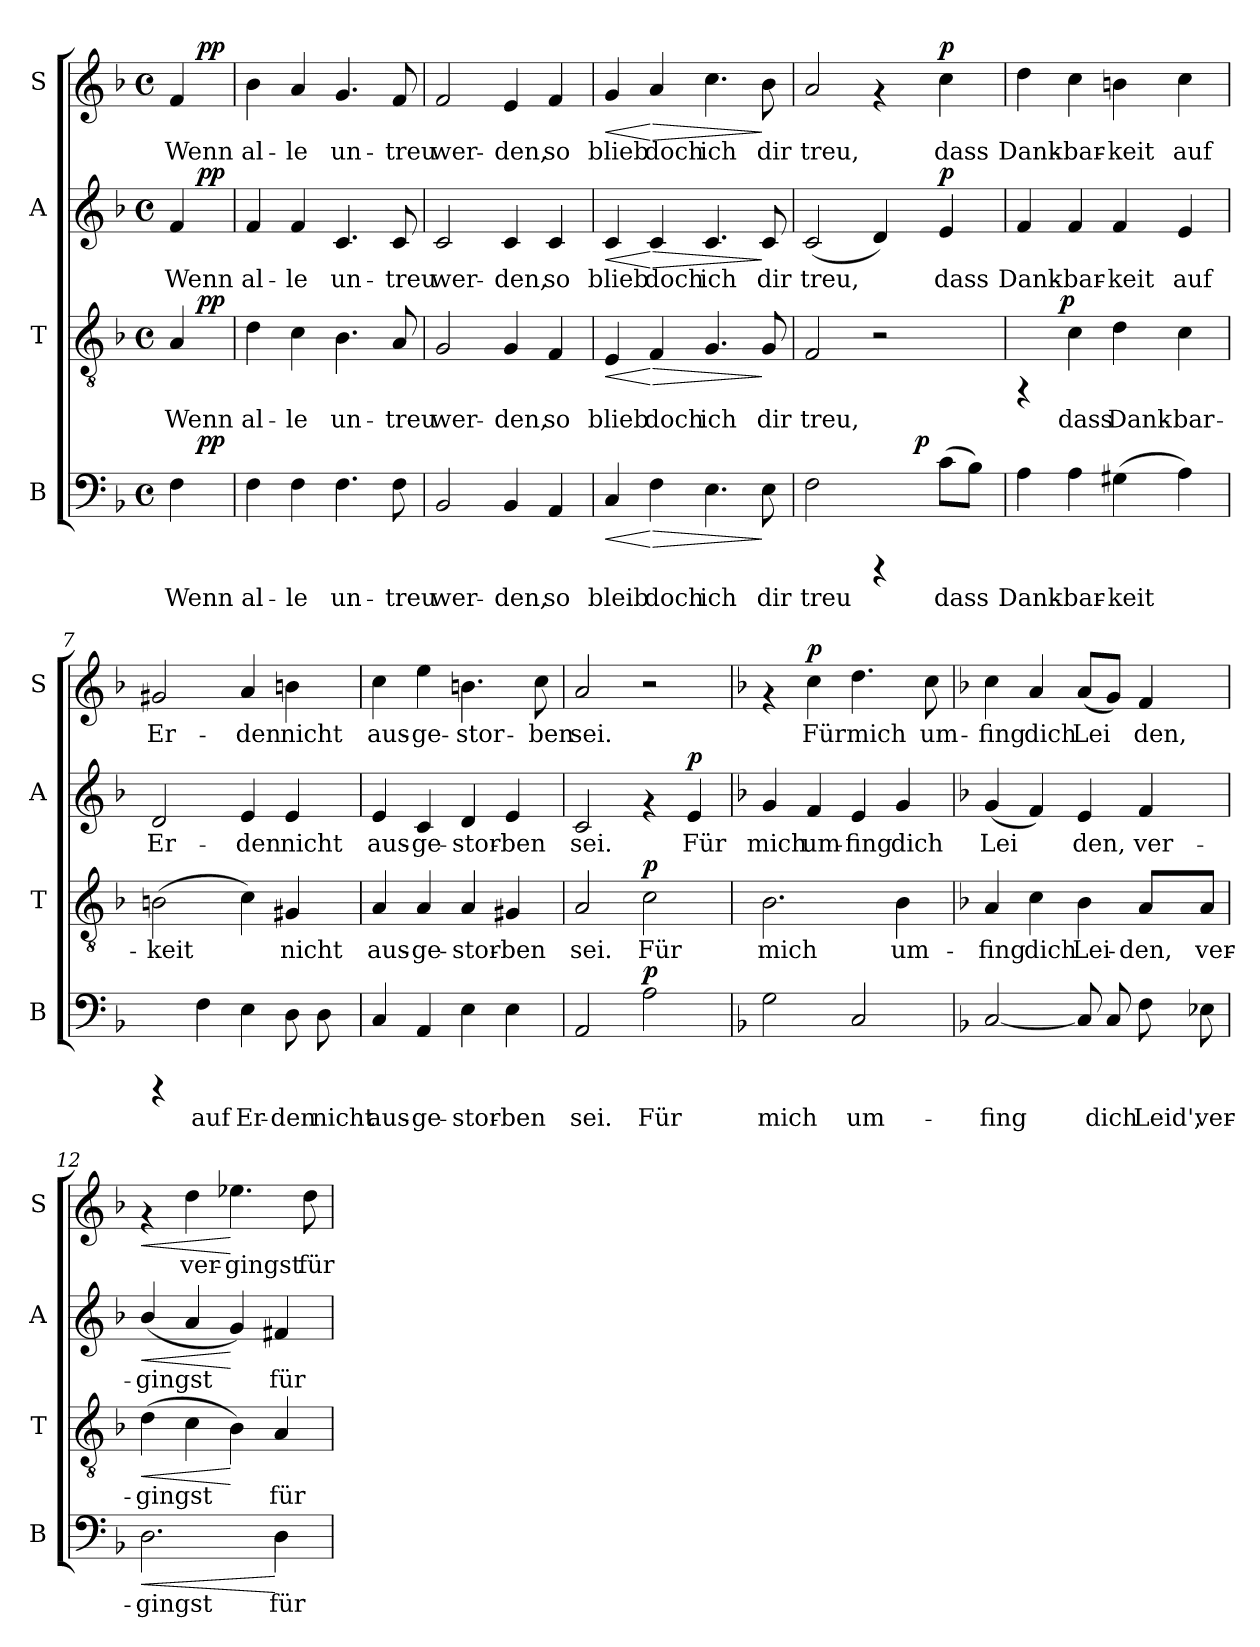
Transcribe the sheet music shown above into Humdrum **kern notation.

**kern	**text	**dynam	**kern	**text	**dynam	**kern	**text	**dynam	**kern	**text	**dynam
*part4	*part4	*part4	*part3	*part3	*part3	*part2	*part2	*part2	*part1	*part1	*part1
*staff4	*staff4	*staff4	*staff3	*staff3	*staff3	*staff2	*staff2	*staff2	*staff1	*staff1	*staff1
*I"B	*	*	*I"T	*	*	*I"A	*	*	*I"S	*	*
*I'B	*	*	*I'T	*	*	*I'A	*	*	*I'S	*	*
!!LO:PB:g=z
*stria5	*	*	*stria5	*	*	*stria5	*	*	*stria5	*	*
*clefF4	*	*	*clefGv2	*	*	*clefG2	*	*	*clefG2	*	*
*k[b-]	*	*	*k[b-]	*	*	*k[b-]	*	*	*k[b-]	*	*
*F:	*	*	*F:	*	*	*F:	*	*	*F:	*	*
*M4/4	*	*	*M4/4	*	*	*M4/4	*	*	*M4/4	*	*
*met(c)	*	*	*met(c)	*	*	*met(c)	*	*	*met(c)	*	*
=1	=1	=1	=1	=1	=1	=1	=1	=1	=1	=1	=1
!	!LO:LY:b:cj	!	!	!LO:LY:b:cj	!	!	!LO:LY:b:cj	!	!	!LO:LY:b:cj	!
*^	*	*	*^	*	*	*^	*	*	*^	*	*
4F\	16..ryy	Wenn	.	4A/	16..ryy	Wenn	.	4f/	16..ryy	Wenn	.	4f/	16..ryy	Wenn	.
!	!	!	!LO:DY:a	!	!	!	!LO:DY:a	!	!	!	!LO:DY:a	!	!	!	!LO:DY:a
.	8ryy	.	pp	.	8ryy	.	pp	.	8ryy	.	pp	.	8ryy	.	pp
.	64ryy	.	.	.	64ryy	.	.	.	64ryy	.	.	.	64ryy	.	.
=2	=2	=2	=2	=2	=2	=2	=2	=2	=2	=2	=2	=2	=2	=2	=2
!	!	!LO:LY:b:cj	!	!	!	!LO:LY:b:cj	!	!	!	!LO:LY:b:cj	!	!	!	!LO:LY:b:cj	!
*v	*v	*	*	*	*	*	*	*v	*v	*	*	*v	*v	*	*
*	*	*	*v	*v	*	*	*	*	*	*	*	*
4F\	al-	.	4d\	al-	.	4f/	al-	.	4b-\	al-	.
!	!LO:LY:b:cj	!	!	!LO:LY:b:cj	!	!	!LO:LY:b:cj	!	!	!LO:LY:b:cj	!
4F\	-le	.	4c\	-le	.	4f/	-le	.	4a/	-le	.
!	!LO:LY:b:cj	!	!	!LO:LY:b:cj	!	!	!LO:LY:b:cj	!	!	!LO:LY:b:cj	!
4.F\	un-	.	4.B-\	un-	.	4.c/	un-	.	4.g/	un-	.
!	!LO:LY:b:cj	!	!	!LO:LY:b:cj	!	!	!LO:LY:b:cj	!	!	!LO:LY:b:cj	!
8F\	-treu	.	8A/	-treu	.	8c/	-treu	.	8f/	-treu	.
=3	=3	=3	=3	=3	=3	=3	=3	=3	=3	=3	=3
!	!LO:LY:b:cj	!	!	!LO:LY:b:cj	!	!	!LO:LY:b:cj	!	!	!LO:LY:b:cj	!
2BB-/	wer-	.	2G/	wer-	.	2c/	wer-	.	2f/	wer-	.
!	!LO:LY:b:cj	!	!	!LO:LY:b:cj	!	!	!LO:LY:b:cj	!	!	!LO:LY:b:cj	!
4BB-/	-den,	.	4G/	-den,	.	4c/	-den,	.	4e/	-den,	.
!	!LO:LY:b:cj	!	!	!LO:LY:b:cj	!	!	!LO:LY:b:cj	!	!	!LO:LY:b:cj	!
4AA/	so	.	4F/	so	.	4c/	so	.	4f/	so	.
=4	=4	=4	=4	=4	=4	=4	=4	=4	=4	=4	=4
!	!LO:LY:b:cj	!LO:HP:b	!	!LO:LY:b:cj	!LO:HP:b	!	!LO:LY:b:cj	!LO:HP:b	!	!LO:LY:b:cj	!LO:HP:b
4C/	bleib	<	4E/	blieb	<	4c/	blieb	<	4g/	blieb	<
!	!LO:LY:b:cj	!LO:HP:n=1:b	!	!LO:LY:b:cj	!LO:HP:n=1:b	!	!LO:LY:b:cj	!LO:HP:n=1:b	!	!LO:LY:b:cj	!LO:HP:n=1:b
4F\	doch	[ >	4F/	doch	[ >	4c/	doch	[ >	4a/	doch	[ >
!	!LO:LY:b:cj	!	!	!LO:LY:b:cj	!	!	!LO:LY:b:cj	!	!	!LO:LY:b:cj	!
4.E\	ich	.	4.G/	ich	.	4.c/	ich	.	4.cc\	ich	.
!	!LO:LY:b:cj	!	!	!LO:LY:b:cj	!	!	!LO:LY:b:cj	!	!	!LO:LY:b:cj	!
8E\	dir	]	8G/	dir	]	8c/	dir	]	8b-\	dir	]
=5	=5	=5	=5	=5	=5	=5	=5	=5	=5	=5	=5
!	!LO:LY:b:cj	!	!	!LO:LY:b:cj	!	!	!LO:LY:b:cj	!	!	!LO:LY:b:cj	!
*^	*	*	*	*	*	*	*	*	*	*	*
2F\	2ryy	treu	.	2F/	treu,	.	(<2c/	treu,	.	2a/	treu,	.
!	!	!	!	!	!	!	!	!LO:LY:b:cj	!	!	!	!
4rCCC	8ryy	.	.	2r	.	.	4d/)	.	.	4rf	.	.
.	32ryy	.	.	.	.	.	.	.	.	.	.	.
!	!	!	!LO:DY:a	!	!	!	!	!	!	!	!	!
.	4ryy	.	p	.	.	.	.	.	.	.	.	.
!	!	!LO:LY:b:cj	!	!	!	!	!	!LO:LY:b:cj	!LO:DY:a	!	!LO:LY:b:cj	!LO:DY:a
(>8c\L	.	dass	.	.	.	.	4e/	dass	p	4cc\	dass	p
!	!	!LO:LY:b:cj	!	!	!	!	!	!	!	!	!	!
8B-\J)	.	.	.	.	.	.	.	.	.	.	.	.
.	16.ryy	.	.	.	.	.	.	.	.	.	.	.
=6	=6	=6	=6	=6	=6	=6	=6	=6	=6	=6	=6	=6
!	!	!LO:LY:b:cj	!	!	!	!	!	!LO:LY:b:cj	!	!	!LO:LY:b:cj	!
*v	*v	*	*	*^	*	*	*	*	*	*	*	*
4A\	Dank-	.	4rFF	8...ryy	.	.	4f/	Dank-	.	4dd\	Dank-	.
!	!	!	!	!	!	!LO:DY:a	!	!	!	!	!	!
.	.	.	.	2ryy	.	p	.	.	.	.	.	.
!	!LO:LY:b:cj	!	!	!	!LO:LY:b:cj	!	!	!LO:LY:b:cj	!	!	!LO:LY:b:cj	!
4A\	-bar-	.	4c\	.	dass	.	4f/	-bar-	.	4cc\	-bar-	.
!	!LO:LY:b:cj	!	!	!	!LO:LY:b:cj	!	!	!LO:LY:b:cj	!	!	!LO:LY:b:cj	!
(>4G#X\	-keit	.	4d\	.	Dank-	.	4f/	-keit	.	4bn\	-keit	.
.	.	.	.	4ryy	.	.	.	.	.	.	.	.
!	!LO:LY:b:cj	!	!	!	!LO:LY:b:cj	!	!	!LO:LY:b:cj	!	!	!LO:LY:b:cj	!
4A\)	.	.	4c\	.	-bar-	.	4e/	auf	.	4cc\	auf	.
.	.	.	.	64ryy	.	.	.	.	.	.	.	.
!!LO:LB:g=z
=7	=7	=7	=7	=7	=7	=7	=7	=7	=7	=7	=7	=7
!	!	!	!	!	!LO:LY:b:cj	!	!	!LO:LY:b:cj	!	!	!LO:LY:b:cj	!
*	*	*	*v	*v	*	*	*	*	*	*	*	*
4rCCC	.	.	(>2Bn\	-keit	.	2d/	Er-	.	2g#X/	Er-	.
!	!LO:LY:b:cj	!	!	!	!	!	!	!	!	!	!
4F\	auf	.	.	.	.	.	.	.	.	.	.
!	!LO:LY:b:cj	!	!	!LO:LY:b:cj	!	!	!LO:LY:b:cj	!	!	!LO:LY:b:cj	!
4E\	Er-	.	4c\)	.	.	4e/	-den	.	4a/	-den	.
!	!LO:LY:b:cj	!	!	!LO:LY:b:cj	!	!	!LO:LY:b:cj	!	!	!LO:LY:b:cj	!
8D\	-den	.	4G#X/	nicht	.	4e/	nicht	.	4bn\	nicht	.
!	!LO:LY:b:cj	!	!	!	!	!	!	!	!	!	!
8D\	nicht	.	.	.	.	.	.	.	.	.	.
=8	=8	=8	=8	=8	=8	=8	=8	=8	=8	=8	=8
!	!LO:LY:b:cj	!	!	!LO:LY:b:cj	!	!	!LO:LY:b:cj	!	!	!LO:LY:b:cj	!
4C/	aus-	.	4A/	aus-	.	4e/	aus-	.	4cc\	aus-	.
!	!LO:LY:b:cj	!	!	!LO:LY:b:cj	!	!	!LO:LY:b:cj	!	!	!LO:LY:b:cj	!
4AA/	-ge-	.	4A/	-ge-	.	4c/	-ge-	.	4ee\	-ge-	.
!	!LO:LY:b:cj	!	!	!LO:LY:b:cj	!	!	!LO:LY:b:cj	!	!	!LO:LY:b:cj	!
4E\	-stor-	.	4A/	-stor-	.	4d/	-stor-	.	4.bn\	-stor-	.
!	!LO:LY:b:cj	!	!	!LO:LY:b:cj	!	!	!LO:LY:b:cj	!	!	!	!
4E\	-ben	.	4G#X/	-ben	.	4e/	-ben	.	.	.	.
!	!	!	!	!	!	!	!	!	!	!LO:LY:b:cj	!
.	.	.	.	.	.	.	.	.	8cc\	-ben	.
=9	=9	=9	=9	=9	=9	=9	=9	=9	=9	=9	=9
!	!LO:LY:b:cj	!	!	!LO:LY:b:cj	!	!	!LO:LY:b:cj	!	!	!LO:LY:b:cj	!
2AA/	sei.	.	2A/	sei.	.	2c/	sei.	.	2a/	sei.	.
!	!LO:LY:b:cj	!LO:DY:a	!	!LO:LY:b:cj	!LO:DY:a	!	!	!	!	!	!
2A\	Für	p	2c\	Für	p	4rf	.	.	2r	.	.
!	!	!	!	!	!	!	!LO:LY:b:cj	!LO:DY:a	!	!	!
.	.	.	.	.	.	4e/	Für	p	.	.	.
=10	=10	=10	=10	=10	=10	=10	=10	=10	=10	=10	=10
*	*	*	*k[]	*	*	*	*	*	*	*	*
*	*	*	*C:	*	*	*	*	*	*	*	*
!	!LO:LY:b:cj	!	!	!LO:LY:b:cj	!	!	!LO:LY:b:cj	!	!	!	!
2G\	mich	.	2.B\	mich	.	4g/	mich	.	4rf	.	.
!	!	!	!	!	!	!	!LO:LY:b:cj	!	!	!LO:LY:b:cj	!LO:DY:a
.	.	.	.	.	.	4f/	um-	.	4cc\	Für	p
!	!LO:LY:b:cj	!	!	!	!	!	!LO:LY:b:cj	!	!	!LO:LY:b:cj	!
2C/	um-	.	.	.	.	4e/	-fing	.	4.dd\	mich	.
!	!	!	!	!LO:LY:b:cj	!	!	!LO:LY:b:cj	!	!	!	!
.	.	.	4B\	um-	.	4g/	dich	.	.	.	.
!	!	!	!	!	!	!	!	!	!	!LO:LY:b:cj	!
.	.	.	.	.	.	.	.	.	8cc\	um-	.
!!LO:PB:g=z
=11	=11	=11	=11	=11	=11	=11	=11	=11	=11	=11	=11
*	*	*	*k[b-]	*	*	*	*	*	*	*	*
*	*	*	*F:	*	*	*	*	*	*	*	*
!	!LO:LY:b:cj	!	!	!LO:LY:b:cj	!	!	!LO:LY:b:cj	!	!	!LO:LY:b:cj	!
[<2C/	-fing	.	4A/	-fing	.	(<4g/	Lei-	.	4cc\	-fing	.
!	!	!	!	!LO:LY:b:cj	!	!	!LO:LY:b:cj	!	!	!LO:LY:b:cj	!
.	.	.	4c\	dich	.	4f/)	--	.	4a/	dich	.
!	!LO:LY:b:cj	!	!	!LO:LY:b:cj	!	!	!LO:LY:b:cj	!	!	!LO:LY:b:cj	!
8C/]	.	.	4B-\	Lei-	.	4e/	-den,	.	(<8a/L	Lei-	.
!	!LO:LY:b:cj	!	!	!	!	!	!	!	!	!LO:LY:b:cj	!
8C/	dich	.	.	.	.	.	.	.	8g/J)	--	.
!	!LO:LY:b:cj	!	!	!LO:LY:b:cj	!	!	!LO:LY:b:cj	!	!	!LO:LY:b:cj	!
8F\	Leid',	.	8A/L	-den,	.	4f/	ver-	.	4f/	-den,	.
!	!LO:LY:b:cj	!	!	!LO:LY:b:cj	!	!	!	!	!	!	!
8E-X\	ver-	.	8A/J	ver-	.	.	.	.	.	.	.
=12	=12	=12	=12	=12	=12	=12	=12	=12	=12	=12	=12
!	!LO:LY:b:cj	!LO:HP:b	!	!LO:LY:b:cj	!LO:HP:b	!	!LO:LY:b:cj	!LO:HP:b	!	!	!LO:HP:b
2.D\	-gingst	<	(>4d\	-gingst	<	(<4b-/	-gingst	<	4rf	.	<
!	!	!	!	!LO:LY:b:cj	!	!	!LO:LY:b:cj	!	!	!LO:LY:b:cj	!
.	.	.	4c\	.	.	4a/	.	.	4dd\	ver-	.
!	!	!	!	!LO:LY:b:cj	!	!	!LO:LY:b:cj	!	!	!LO:LY:b:cj	!
.	.	.	4B-\)	.	[	4g/)	.	[	4.ee-X\	-gingst	[
!	!LO:LY:b:cj	!	!	!LO:LY:b:cj	!	!	!LO:LY:b:cj	!	!	!	!
4D\	für	[	4A/	für	.	4f#X/	für	.	.	.	.
!	!	!	!	!	!	!	!	!	!	!LO:LY:b:cj	!
.	.	.	.	.	.	.	.	.	8dd\	für	.
=	=	=	=	=	=	=	=	=	=	=	=
*-	*-	*-	*-	*-	*-	*-	*-	*-	*-	*-	*-
